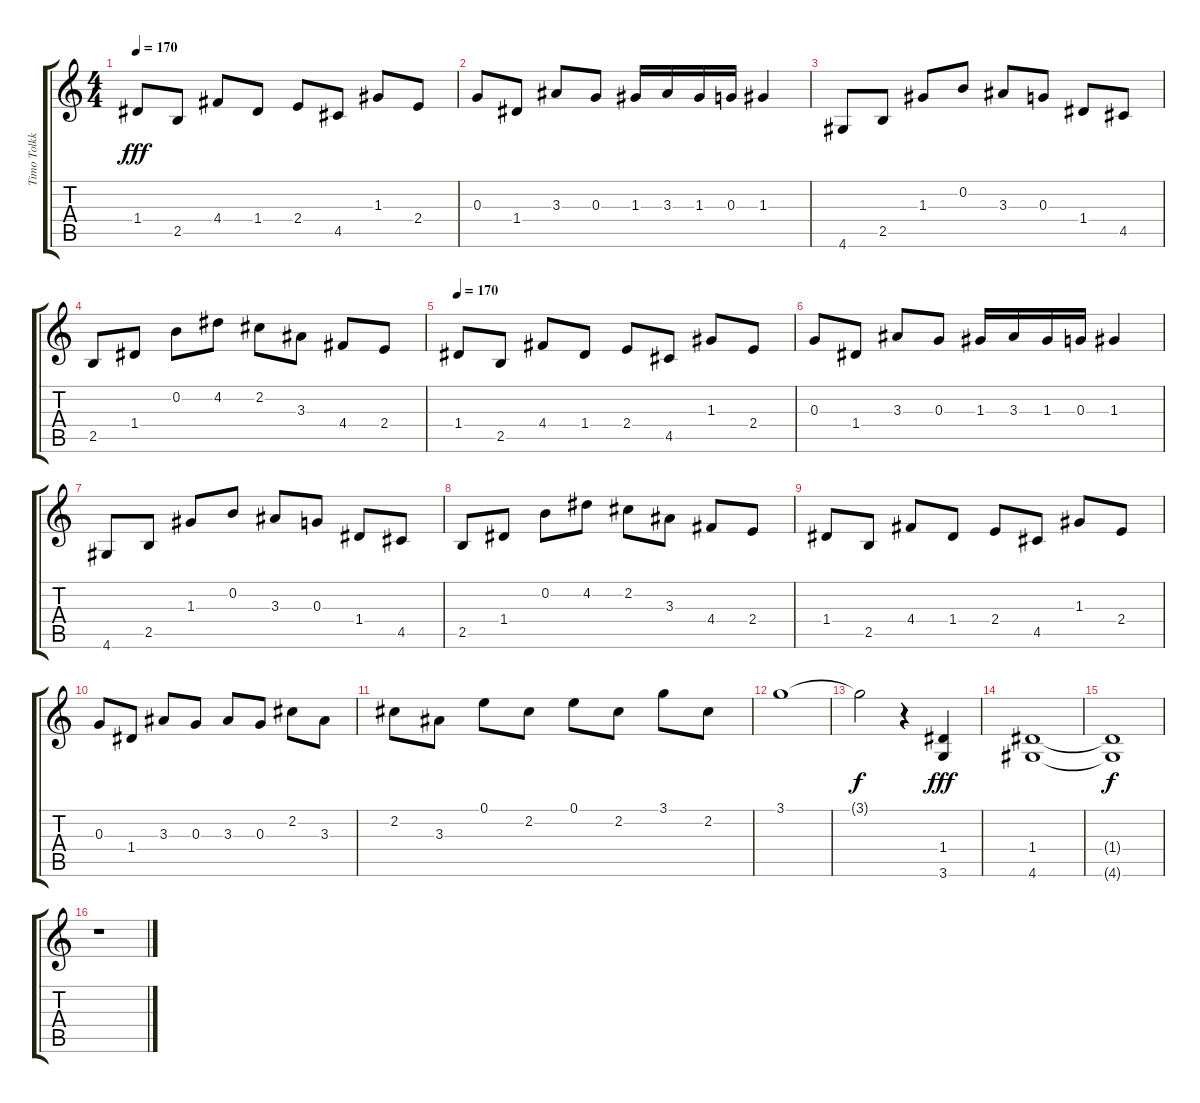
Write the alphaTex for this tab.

\track ("Timo Tolkki" "Timo Tolkk") {instrument overdrivenguitar}
\staff {score tabs}
\tuning (E4 B3 G3 D3 A2 E2) {hide}
\ts (4 4)
\tempo 170
\clef g2
\ks c
1.4.8{dy fff} 2.5.8 4.4.8 1.4.8 2.4.8 4.5.8 1.3.8 2.4.8 |
0.3.8 1.4.8 3.3.8 0.3.8 1.3.16 3.3.16 1.3.16 0.3.16 1.3.4 |
4.6.8 2.5.8 1.3.8 0.2.8 3.3.8 0.3.8 1.4.8 4.5.8 |
2.5.8 1.4.8 0.2.8 4.2.8 2.2.8 3.3.8 4.4.8 2.4.8 |
\tempo 170
1.4.8 2.5.8 4.4.8 1.4.8 2.4.8 4.5.8 1.3.8 2.4.8 |
0.3.8 1.4.8 3.3.8 0.3.8 1.3.16 3.3.16 1.3.16 0.3.16 1.3.4 |
4.6.8 2.5.8 1.3.8 0.2.8 3.3.8 0.3.8 1.4.8 4.5.8 |
2.5.8 1.4.8 0.2.8 4.2.8 2.2.8 3.3.8 4.4.8 2.4.8 |
1.4.8 2.5.8 4.4.8 1.4.8 2.4.8 4.5.8 1.3.8 2.4.8 |
0.3.8 1.4.8 3.3.8 0.3.8 3.3.8 0.3.8 2.2.8 3.3.8 |
2.2.8 3.3.8 0.1.8 2.2.8 0.1.8 2.2.8 3.1.8 2.2.8 |
3.1.1 |
3.1{t}.2{dy f} r.4 (1.4 3.6).4{dy fff} |
(1.4 4.6).1 |
(1.4{t} 4.6{t}).1{dy f} |
r.1
